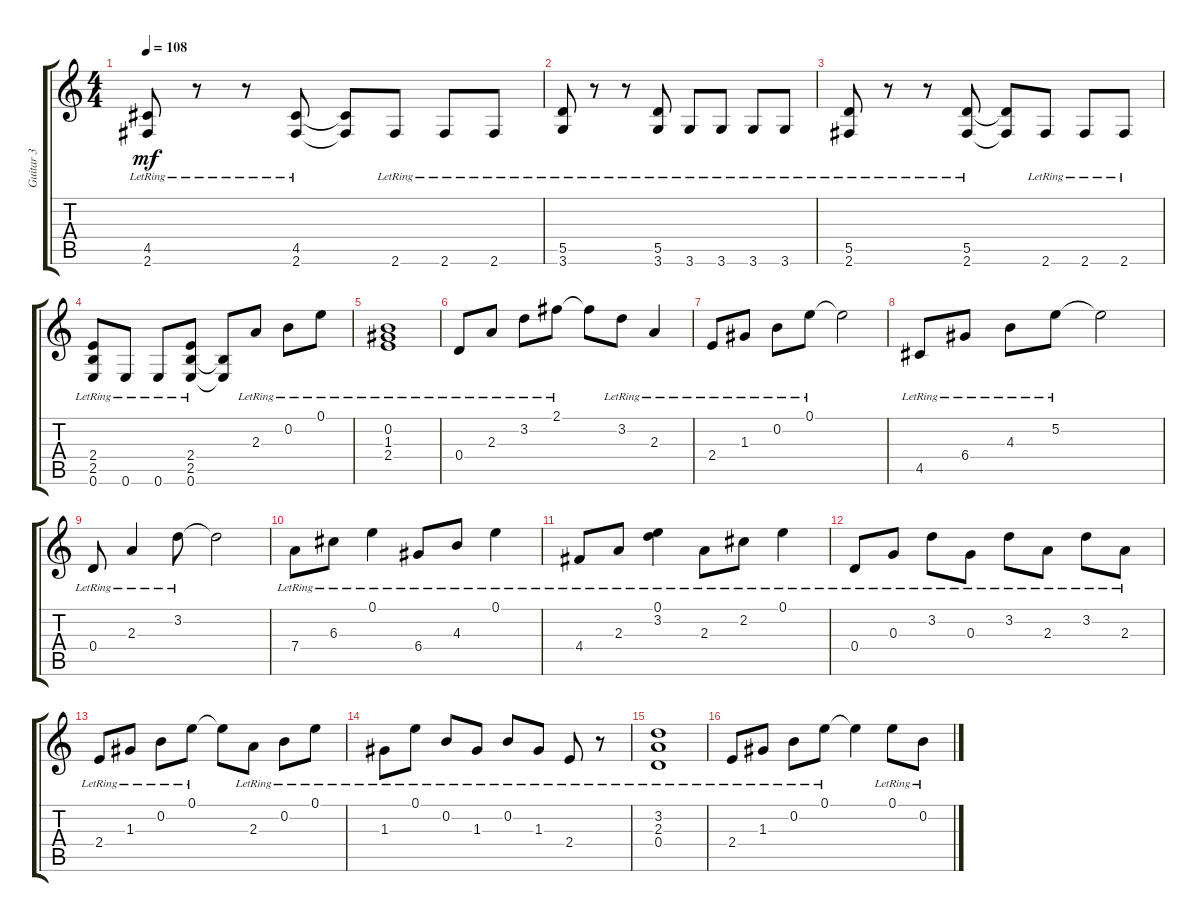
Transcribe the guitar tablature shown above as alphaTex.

\track ("Guitar 3" "Guitar 3") {instrument electricguitarjazz}
\staff {score tabs}
\tuning (E4 B3 G3 D3 A2 E2) {hide}
\ts (4 4)
\tempo 108
\clef g2
\ks c
(4.5{lr} 2.6{lr}).8{dy mf instrument electricguitarjazz} r.8 r.8 (4.5{lr} 2.6{lr}).8 (4.5{t} 2.6{t}).8 2.6{lr}.8{instrument electricguitarmuted} 2.6{lr}.8 2.6{lr}.8 |
(5.5{lr} 3.6{lr}).8{instrument electricguitarjazz} r.8 r.8 (5.5{lr} 3.6{lr}).8 3.6{lr}.8 3.6{lr}.8{instrument electricguitarmuted} 3.6{lr}.8 3.6{lr}.8 |
(5.5{lr} 2.6{lr}).8{instrument electricguitarjazz} r.8 r.8 (5.5{lr} 2.6{lr}).8 (5.5{t} 2.6{t}).8 2.6{lr}.8{instrument electricguitarmuted} 2.6{lr}.8 2.6{lr}.8 |
(2.4{lr} 2.5{lr} 0.6{lr}).8{instrument electricguitarjazz} 0.6{lr}.8{instrument electricguitarmuted} 0.6{lr}.8 (2.4{lr} 2.5{lr} 0.6{lr}).8{instrument electricguitarjazz} (2.5{t} 0.6{t}).8 2.3{lr}.8 0.2{lr}.8 0.1{lr}.8 |
(0.2{lr} 1.3{lr} 2.4{lr}).1 |
0.4{lr}.8 2.3{lr}.8 3.2{lr}.8 2.1{lr}.8 2.1{t}.8 3.2{lr}.8 2.3{lr}.4 |
2.4{lr}.8 1.3{lr}.8 0.2{lr}.8 0.1{lr}.8 0.1{t}.2 |
4.5{lr}.8 6.4{lr}.8 4.3{lr}.8 5.2{lr}.8 5.2{t}.2 |
0.4{lr}.8 2.3{lr}.4 3.2{lr}.8 3.2{t}.2 |
7.4{lr}.8 6.3{lr}.8 0.1{lr}.4 6.4{lr}.8 4.3{lr}.8 0.1{lr}.4 |
4.4{lr}.8 2.3{lr}.8 (0.1{lr} 3.2{lr}).4 2.3{lr}.8 2.2{lr}.8 0.1{lr}.4 |
0.4{lr}.8 0.3{lr}.8 3.2{lr}.8 0.3{lr}.8 3.2{lr}.8 2.3{lr}.8 3.2{lr}.8 2.3{lr}.8 |
2.4{lr}.8 1.3{lr}.8 0.2{lr}.8 0.1{lr}.8 0.1{t}.8 2.3{lr}.8 0.2{lr}.8 0.1{lr}.8 |
1.3{lr}.8 0.1{lr}.8 0.2{lr}.8 1.3{lr}.8 0.2{lr}.8 1.3{lr}.8 2.4{lr}.8 r.8 |
(3.2{lr} 2.3{lr} 0.4{lr}).1 |
2.4{lr}.8 1.3{lr}.8 0.2{lr}.8 0.1{lr}.8 0.1{t}.4 0.1{lr}.8 0.2{lr}.8
